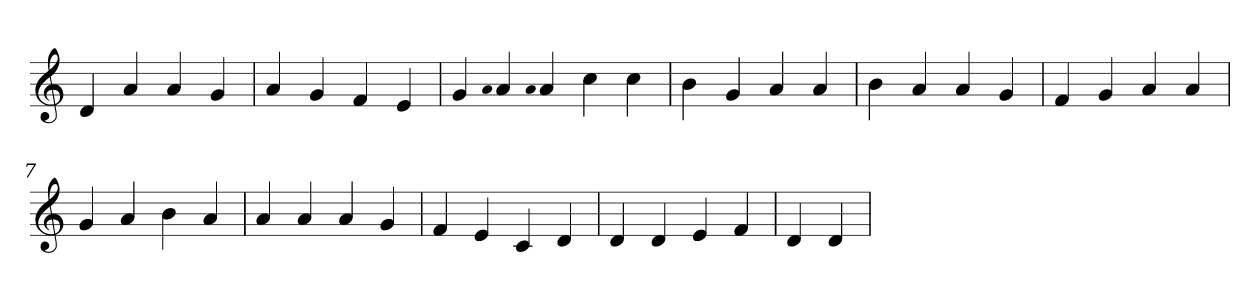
**kern
*part1
*staff1
*clefG2
=1
4d
4a
4a
4g
=2
4a
4g
4f
4e
=3
4g
qqa
4a
qqa
4a
4cc
4cc
=4
4b
4g
4a
4a
=5
4b
4a
4a
4g
=6
4f
4g
4a
4a
=7
4g
4a
4b
4a
=8
4a
4a
4a
4g
=9
4f
4e
4c
4d
=10
4d
4d
4e
4f
=11
4d
4d
=
*-
